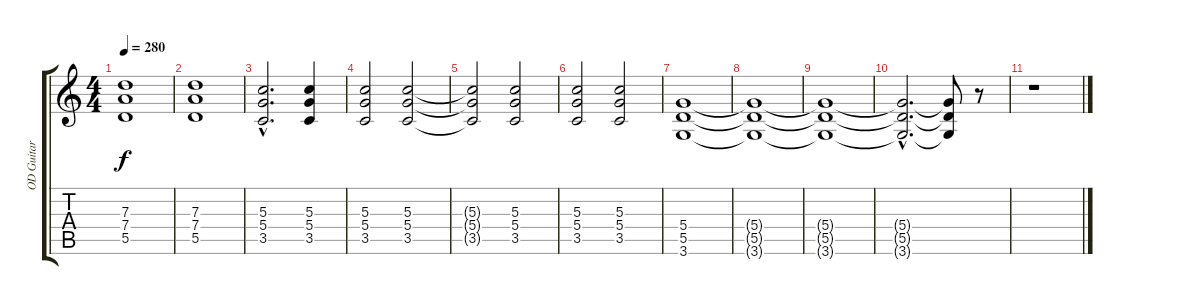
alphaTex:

\track ("OD Guitar" "OD Guitar") {instrument overdrivenguitar}
\staff {score tabs}
\tuning (E4 B3 G3 D3 A2 E2) {hide}
\ts (4 4)
\tempo 280
\clef g2
\ks c
(7.3{t} 7.4{t} 5.5{t}).1{dy f} |
(7.3 7.4 5.5).1 |
(5.3{hac} 5.4{hac} 3.5{hac}).2{d} (5.3 5.4 3.5).4 |
(5.3 5.4 3.5).2 (5.3 5.4 3.5).2 |
(5.3{t} 5.4{t} 3.5{t}).2 (5.3 5.4 3.5).2 |
(5.3 5.4 3.5).2 (5.3 5.4 3.5).2 |
(5.4 5.5 3.6).1 |
(5.4{t} 5.5{t} 3.6{t}).1 |
(5.4{t} 5.5{t} 3.6{t}).1 |
(5.4{hac t} 5.5{hac t} 3.6{hac t}).2{d} (5.4{t} 5.5{t} 3.6{t}).8 r.8 |
r.1
